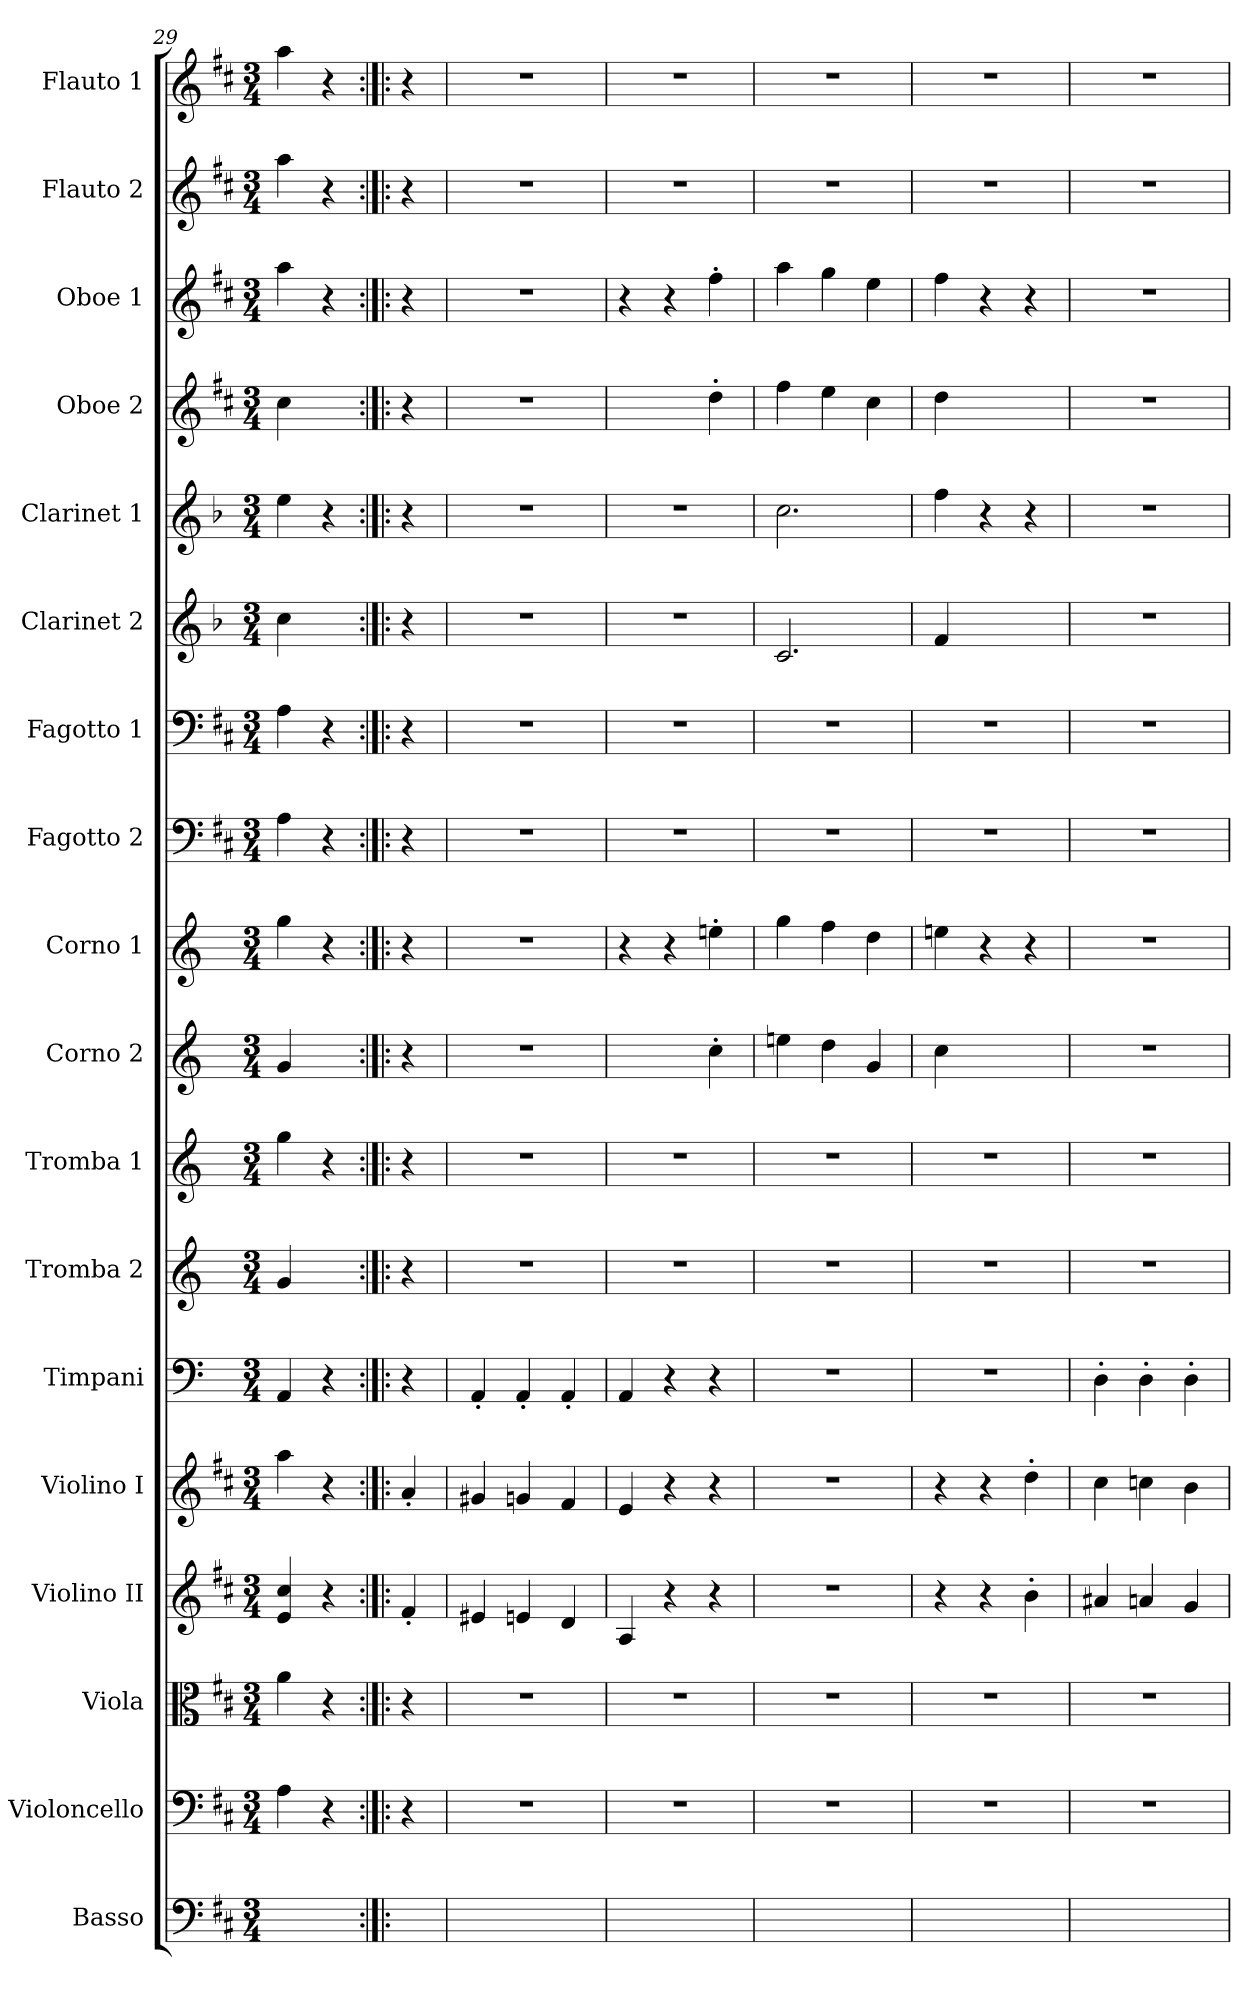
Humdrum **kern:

**kern	**kern	**kern	**kern	**kern	**kern	**kern	**kern	**kern	**kern	**kern	**kern	**kern	**kern	**kern	**kern	**kern	**kern
*part18	*part17	*part16	*part15	*part14	*part13	*part12	*part11	*part10	*part9	*part8	*part7	*part6	*part5	*part4	*part3	*part2	*part1
*staff18	*staff17	*staff16	*staff15	*staff14	*staff13	*staff12	*staff11	*staff10	*staff9	*staff8	*staff7	*staff6	*staff5	*staff4	*staff3	*staff2	*staff1
*I"Basso	*I"Violoncello	*I"Viola	*I"Violino II	*I"Violino I	*I"Timpani	*I"Tromba 2	*I"Tromba 1	*I"Corno 2	*I"Corno 1	*I"Fagotto 2	*I"Fagotto 1	*I"Clarinet 2	*I"Clarinet 1	*I"Oboe 2	*I"Oboe 1	*I"Flauto 2	*I"Flauto 1
*	*I'Vc	*I'Vla	*I'Vln	*I'Vln	*	*	*	*	*	*	*	*I'Cl	*I'Cl	*I'Ob	*I'Ob	*I'Fl	*I'Fl
*clefF4	*clefF4	*clefC3	*clefG2	*clefG2	*clefF4	*clefG2	*clefG2	*clefG2	*clefG2	*clefF4	*clefF4	*clefG2	*clefG2	*clefG2	*clefG2	*clefG2	*clefG2
*ITrd7c12	*	*	*	*	*	*ITrd-1c-2	*ITrd-1c-2	*ITrd6c10	*ITrd6c10	*	*	*ITrd2c3	*ITrd2c3	*	*	*	*
*k[f#c#]	*k[f#c#]	*k[f#c#]	*k[f#c#]	*k[f#c#]	*	*	*	*	*	*k[f#c#]	*k[f#c#]	*k[f#c#]	*k[f#c#]	*k[f#c#]	*k[f#c#]	*k[f#c#]	*k[f#c#]
*M3/4	*M3/4	*M3/4	*M3/4	*M3/4	*M3/4	*M3/4	*M3/4	*M3/4	*M3/4	*M3/4	*M3/4	*M3/4	*M3/4	*M3/4	*M3/4	*M3/4	*M3/4
=29	=29	=29	=29	=29	=29	=29	=29	=29	=29	=29	=29	=29	=29	=29	=29	=29	=29
2ryy	4A	4a	4e 4cc#	4aa	4AA	4a	4aa	4A	4a	4A	4A	4a	4cc#	4cc#	4aa	4aa	4aa
.	4r	4r	4r	4r	4r	4ryy	4r	4ryy	4r	4r	4r	4ryy	4r	4ryy	4r	4r	4r
=30:|!|:	=30:|!|:	=30:|!|:	=30:|!|:	=30:|!|:	=30:|!|:	=30:|!|:	=30:|!|:	=30:|!|:	=30:|!|:	=30:|!|:	=30:|!|:	=30:|!|:	=30:|!|:	=30:|!|:	=30:|!|:	=30:|!|:	=30:|!|:
4ryy	4r	4r	4f#'	4a'	4r	4r	4r	4r	4r	4r	4r	4r	4r	4r	4r	4r	4r
=31	=31	=31	=31	=31	=31	=31	=31	=31	=31	=31	=31	=31	=31	=31	=31	=31	=31
2.ryy	2.r	2.r	4e#X	4g#X	4AA'	2.r	2.r	2.r	2.r	2.r	2.r	2.r	2.r	2.r	2.r	2.r	2.r
.	.	.	4en	4gn	4AA'	.	.	.	.	.	.	.	.	.	.	.	.
.	.	.	4d	4f#	4AA'	.	.	.	.	.	.	.	.	.	.	.	.
=32	=32	=32	=32	=32	=32	=32	=32	=32	=32	=32	=32	=32	=32	=32	=32	=32	=32
2.ryy	2.r	2.r	4A	4e	4AA	2.r	2.r	4ryy	4r	2.r	2.r	2.r	2.r	4ryy	4r	2.r	2.r
.	.	.	4r	4r	4r	.	.	4ryy	4r	.	.	.	.	4ryy	4r	.	.
.	.	.	4r	4r	4r	.	.	4d'	4f#X'	.	.	.	.	4dd'	4ff#'	.	.
=33	=33	=33	=33	=33	=33	=33	=33	=33	=33	=33	=33	=33	=33	=33	=33	=33	=33
2.ryy	2.r	2.r	2.r	2.r	2.r	2.r	2.r	4f#X	4a	2.r	2.r	2.A	2.a	4ff#	4aa	2.r	2.r
.	.	.	.	.	.	.	.	4e	4g	.	.	.	.	4ee	4gg	.	.
.	.	.	.	.	.	.	.	4A	4e	.	.	.	.	4cc#	4ee	.	.
=34	=34	=34	=34	=34	=34	=34	=34	=34	=34	=34	=34	=34	=34	=34	=34	=34	=34
2.ryy	2.r	2.r	4r	4r	2.r	2.r	2.r	4d	4f#X	2.r	2.r	4d	4dd	4dd	4ff#	2.r	2.r
.	.	.	4r	4r	.	.	.	4ryy	4r	.	.	4ryy	4r	4ryy	4r	.	.
.	.	.	4b'	4dd'	.	.	.	4ryy	4r	.	.	4ryy	4r	4ryy	4r	.	.
=35	=35	=35	=35	=35	=35	=35	=35	=35	=35	=35	=35	=35	=35	=35	=35	=35	=35
2.ryy	2.r	2.r	4a#X	4cc#	4D'	2.r	2.r	2.r	2.r	2.r	2.r	2.r	2.r	2.r	2.r	2.r	2.r
.	.	.	4an	4ccn	4D'	.	.	.	.	.	.	.	.	.	.	.	.
.	.	.	4g	4b	4D'	.	.	.	.	.	.	.	.	.	.	.	.
=	=	=	=	=	=	=	=	=	=	=	=	=	=	=	=	=	=
*-	*-	*-	*-	*-	*-	*-	*-	*-	*-	*-	*-	*-	*-	*-	*-	*-	*-
